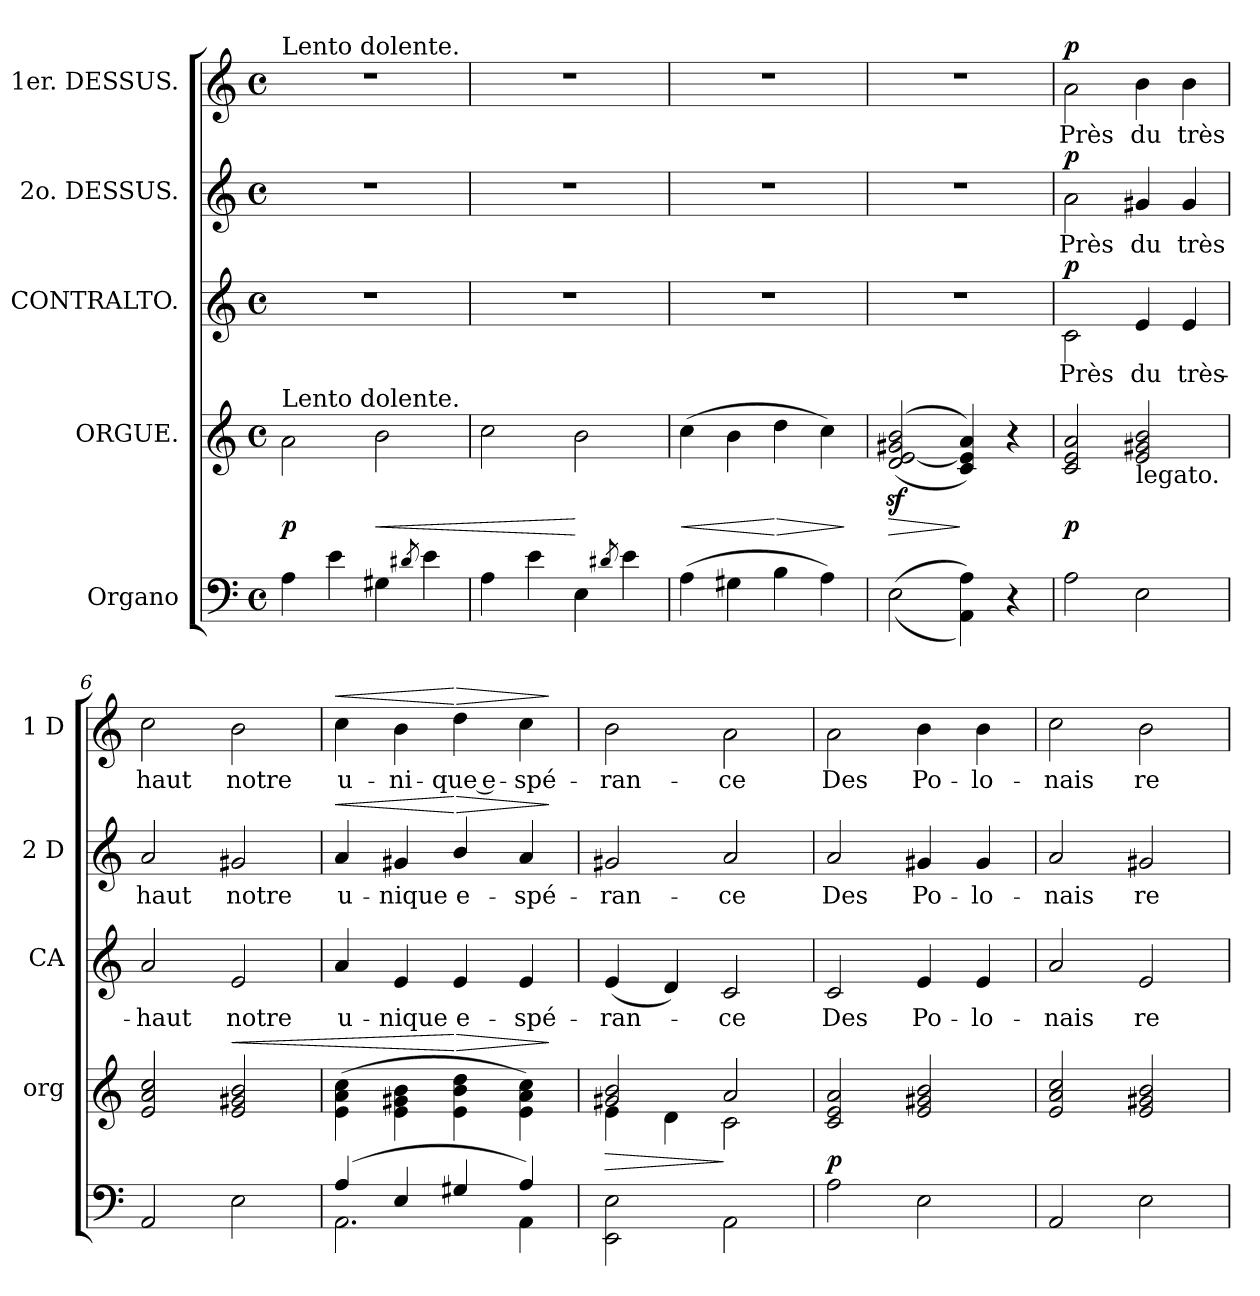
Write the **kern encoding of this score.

**kern	**kern	**dynam	**kern	**text	**dynam	**kern	**text	**dynam	**kern	**text	**dynam
*part5	*part4	*part4	*part3	*part3	*part3	*part2	*part2	*part2	*part1	*part1	*part1
*staff5	*staff4	*staff4	*staff3	*staff3	*staff3	*staff2	*staff2	*staff2	*staff1	*staff1	*staff1
*I"Organo	*I"ORGUE.	*	*I"CONTRALTO.	*	*	*I"2o. DESSUS.	*	*	*I"1er. DESSUS.	*	*
*	*I'org	*	*I'CA	*	*	*I'2 D	*	*	*I'1 D	*	*
*clefF4	*clefG2	*	*clefG2	*	*	*clefG2	*	*	*clefG2	*	*
*k[]	*k[]	*	*k[]	*	*	*k[]	*	*	*k[]	*	*
*a:	*a:	*	*a:	*	*	*a:	*	*	*a:	*	*
*M4/4	*M4/4	*	*M4/4	*	*	*M4/4	*	*	*M4/4	*	*
*met(c)	*met(c)	*	*met(c)	*	*	*met(c)	*	*	*met(c)	*	*
=1	=1	=1	=1	=1	=1	=1	=1	=1	=1	=1	=1
!	!	!	!	!	!	!	!	!	!LO:TX:a:t=Lento dolente.	!	!
!	!LO:TX:a:t=Lento dolente.	!	!	!	!	!	!	!	!	!	!
4A\	2a\	p	1r	.	.	1r	.	.	1r	.	.
4e\	.	.	.	.	.	.	.	.	.	.	.
!	!	!LO:HP:b	!	!	!	!	!	!	!	!	!
4G#X\	2b\	<	.	.	.	.	.	.	.	.	.
8qd#X/	.	.	.	.	.	.	.	.	.	.	.
4e\	.	.	.	.	.	.	.	.	.	.	.
=2	=2	=2	=2	=2	=2	=2	=2	=2	=2	=2	=2
4A\	2cc\	.	1r	.	.	1r	.	.	1r	.	.
4e\	.	.	.	.	.	.	.	.	.	.	.
4E\	2b\	[	.	.	.	.	.	.	.	.	.
8qd#X/	.	.	.	.	.	.	.	.	.	.	.
4e\	.	.	.	.	.	.	.	.	.	.	.
=3	=3	=3	=3	=3	=3	=3	=3	=3	=3	=3	=3
!	!	!LO:HP:b	!	!	!	!	!	!	!	!	!
(4A\	(4cc\	<	1r	.	.	1r	.	.	1r	.	.
4G#X\	4b\	.	.	.	.	.	.	.	.	.	.
!	!	!LO:HP:n=1:b	!	!	!	!	!	!	!	!	!
4B\	4dd\	[ >	.	.	.	.	.	.	.	.	.
4A\)	4cc\)	.	.	.	.	.	.	.	.	.	.
.	.	]	.	.	.	.	.	.	.	.	.
=4	=4	=4	=4	=4	=4	=4	=4	=4	=4	=4	=4
!	!	!LO:HP:b	!	!	!	!	!	!	!	!	!
(<(>2E\	(<(>2dz/ [2ez/ 2g#Xz/ 2bz/	>	1r	.	.	1r	.	.	1r	.	.
4AA\ 4A\))	4c/ 4e]/ 4a/))	]	.	.	.	.	.	.	.	.	.
4r	4r	.	.	.	.	.	.	.	.	.	.
=5	=5	=5	=5	=5	=5	=5	=5	=5	=5	=5	=5
!	!	!	!	!	!LO:DY:a	!	!	!LO:DY:a	!	!	!LO:DY:a
2A\	2c/ 2e/ 2a/	p	2c\	Près	p	2a\	Près	p	2a\	Près	p
!	!LO:TX:b:t=legato.	!	!	!	!	!	!	!	!	!	!
2E\	2e/ 2g#X/ 2b/	.	4e/	du	.	4g#X/	du	.	4b\	du	.
.	.	.	4e/	très-	.	4g#/	très	.	4b\	très	.
=6	=6	=6	=6	=6	=6	=6	=6	=6	=6	=6	=6
2AA/	2e/ 2a/ 2cc/	.	2a/	haut	.	2a/	haut	.	2cc\	haut	.
!	!	!LO:HP:a	!	!	!	!	!	!	!	!	!
2E\	2e/ 2g#X/ 2b/	<	2e/	notre	.	2g#X/	notre	.	2b\	notre	.
=7	=7	=7	=7	=7	=7	=7	=7	=7	=7	=7	=7
*^	*	*	*	*	*	*	*	*	*	*	*
!	!	!	!	!	!	!	!	!	!LO:HP:a	!	!	!LO:HP:a
(4A/	2.AA\	(4e\ 4a\ 4cc\	.	4a/	u-	.	4a/	u-	<	4cc\	u-	<
4E/	.	4e\ 4g#X\ 4b\	.	4e/	-nique	.	4g#X/	-nique	.	4b\	-ni-	.
!	!	!	!LO:HP:n=1:a	!	!	!	!	!	!LO:HP:n=1:a	!	!	!LO:HP:n=1:a
4G#X/	.	4e\ 4b\ 4dd\	[ >	4e/	e-	.	4b/	e-	[ >	4dd\	-que e-	[ >
4A/)	4AA\	4e\ 4a\ 4cc\)	.	4e/	-spé-	.	4a/	-spé-	.	4cc\	-spé-	.
*v	*v	*	*	*	*	*	*	*	*	*	*	*
.	.	]	.	.	.	.	.	]	.	.	]
=8	=8	=8	=8	=8	=8	=8	=8	=8	=8	=8	=8
*	*^	*	*	*	*	*	*	*	*	*	*
!	!	!	!LO:HP:b	!	!	!	!	!	!	!	!	!
2EE\ 2E\	2g#X/ 2b/	4e\	>	(4e/	-ran-	.	2g#X/	-ran-	.	2b\	-ran-	.
.	.	4d\	.	4d/)	.	.	.	.	.	.	.	.
2AA\	2a/	2c\	]	2c/	-ce	.	2a/	-ce	.	2a\	-ce	.
=9	=9	=9	=9	=9	=9	=9	=9	=9	=9	=9	=9	=9
!	!	!	!LO:DY:b	!	!	!	!	!	!	!	!	!
*	*v	*v	*	*	*	*	*	*	*	*	*	*
2A\	2c/ 2e/ 2a/	p	2c/	Des	.	2a/	Des	.	2a\	Des	.
2E\	2e/ 2g#X/ 2b/	.	4e/	Po-	.	4g#X/	Po-	.	4b\	Po-	.
.	.	.	4e/	-lo-	.	4g#/	-lo-	.	4b\	-lo-	.
=10	=10	=10	=10	=10	=10	=10	=10	=10	=10	=10	=10
2AA/	2e/ 2a/ 2cc/	.	2a/	-nais	.	2a/	-nais	.	2cc\	-nais	.
2E\	2e/ 2g#X/ 2b/	.	2e/	re-	.	2g#X/	re-	.	2b\	re-	.
=	=	=	=	=	=	=	=	=	=	=	=
*-	*-	*-	*-	*-	*-	*-	*-	*-	*-	*-	*-
